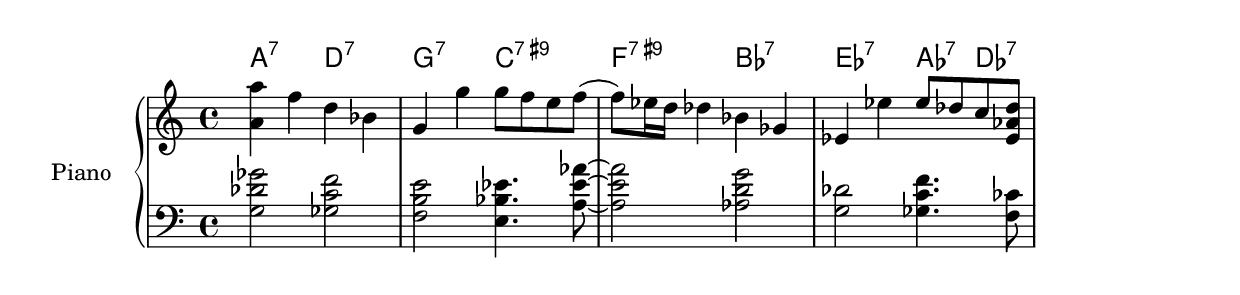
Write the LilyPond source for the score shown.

chordmusic =  \chords { 
  a2:7 d2:7 g2:7 c2:7.9+ f2:7.9+ bes2:7 ees2:7 aes4:7 des8:7
  }
upper = \relative c'' {
  \clef treble
  \key c \major
  \time 4/4

  <a a'>4 f' d bes g g' g8 f e f(f8) ees16 d des4 bes ges ees ees' ees8 des c <ees, aes des>
}

lower = \relative c {
  \clef bass
  \key c \major
  \time 4/4

  <g' des' ges>2 <ges c f>2 <f b e>2 <e bes' ees>4. <a ees' aes>8~<a ees' aes>2 <aes d g> <g des'> <ges c f>4. <f ces'>8
}

\score {

  \new PianoStaff <<
    \set PianoStaff.instrumentName = #"Piano  "
    \chordmusic
    \new Staff = "upper" \upper
    \new Staff = "lower" \lower
  >>
  \layout { }
  \midi { }
}